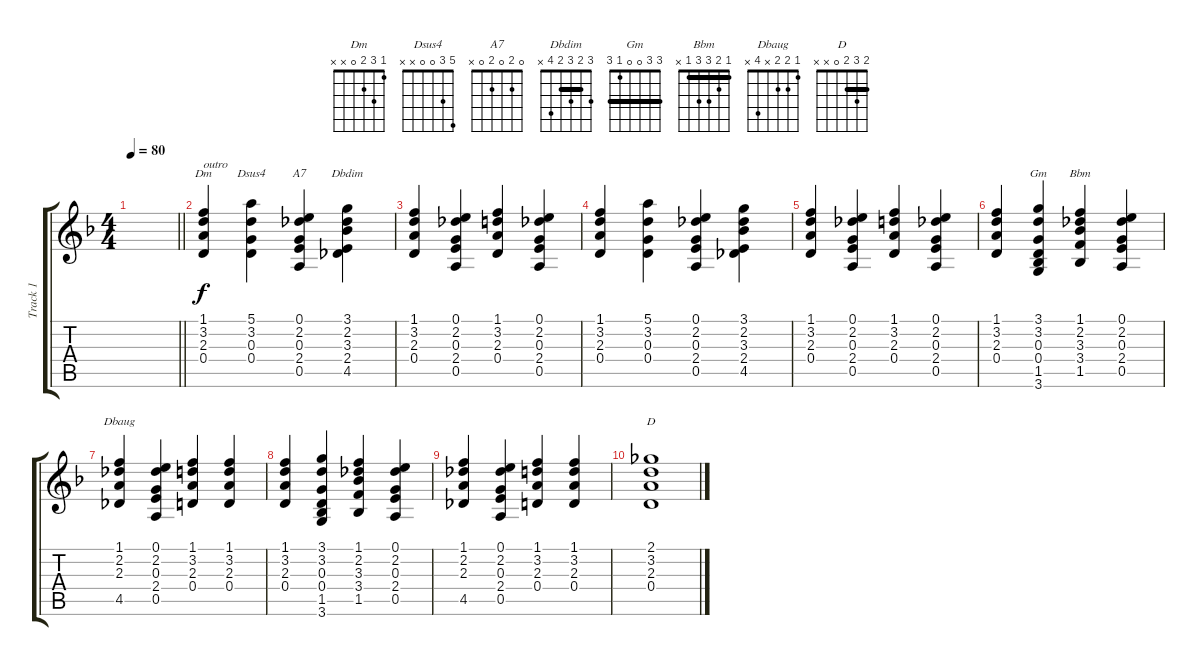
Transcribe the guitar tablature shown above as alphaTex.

\track ("Track 1" "Track 1") {instrument electricguitarmuted}
\staff {score tabs}
\tuning (E4 B3 G3 D3 A2 E2) {hide}
\chord ("Dm" 1 3 2 0 x x)
\chord ("Dsus4" 5 3 0 0 x x)
\chord ("A7" 0 2 0 2 0 x)
\chord ("Dbdim" 3 2 3 2 4 x) {barre 2}
\chord ("Gm" 3 3 0 0 1 3) {barre 3}
\chord ("Bbm" 1 2 3 3 1 x) {barre 1}
\chord ("Dbaug" 1 2 2 x 4 x)
\chord ("D" 2 3 2 0 x x) {barre 2}
\ts (4 4)
\tempo 80
\clef g2
\barLineRight lightlight
\ks dminor
|
(1.1 3.2 2.3 0.4).4{ch "Dm" txt "outro"} (5.1 3.2 0.3 0.4).4{ch "Dsus4"} (0.1 2.2 0.3 2.4 0.5).4{ch "A7"} (3.1 2.2 3.3 2.4 4.5).4{ch "Dbdim"} |
(1.1 3.2 2.3 0.4).4 (0.1 2.2 0.3 2.4 0.5).4 (1.1 3.2 2.3 0.4).4 (0.1 2.2 0.3 2.4 0.5).4 |
(1.1 3.2 2.3 0.4).4 (5.1 3.2 0.3 0.4).4 (0.1 2.2 0.3 2.4 0.5).4 (3.1 2.2 3.3 2.4 4.5).4 |
(1.1 3.2 2.3 0.4).4 (0.1 2.2 0.3 2.4 0.5).4 (1.1 3.2 2.3 0.4).4 (0.1 2.2 0.3 2.4 0.5).4 |
(1.1 3.2 2.3 0.4).4 (3.1 3.2 0.3 0.4 1.5 3.6).4{ch "Gm"} (1.1 2.2 3.3 3.4 1.5).4{ch "Bbm"} (0.1 2.2 0.3 2.4 0.5).4 |
(1.1 2.2 2.3 4.5).4{ch "Dbaug"} (0.1 2.2 0.3 2.4 0.5).4 (1.1 3.2 2.3 0.4).4 (1.1 3.2 2.3 0.4).4 |
(1.1 3.2 2.3 0.4).4 (3.1 3.2 0.3 0.4 1.5 3.6).4 (1.1 2.2 3.3 3.4 1.5).4 (0.1 2.2 0.3 2.4 0.5).4 |
(1.1 2.2 2.3 4.5).4 (0.1 2.2 0.3 2.4 0.5).4 (1.1 3.2 2.3 0.4).4 (1.1 3.2 2.3 0.4).4 |
(2.1 3.2 2.3 0.4).1{ch "D"}
